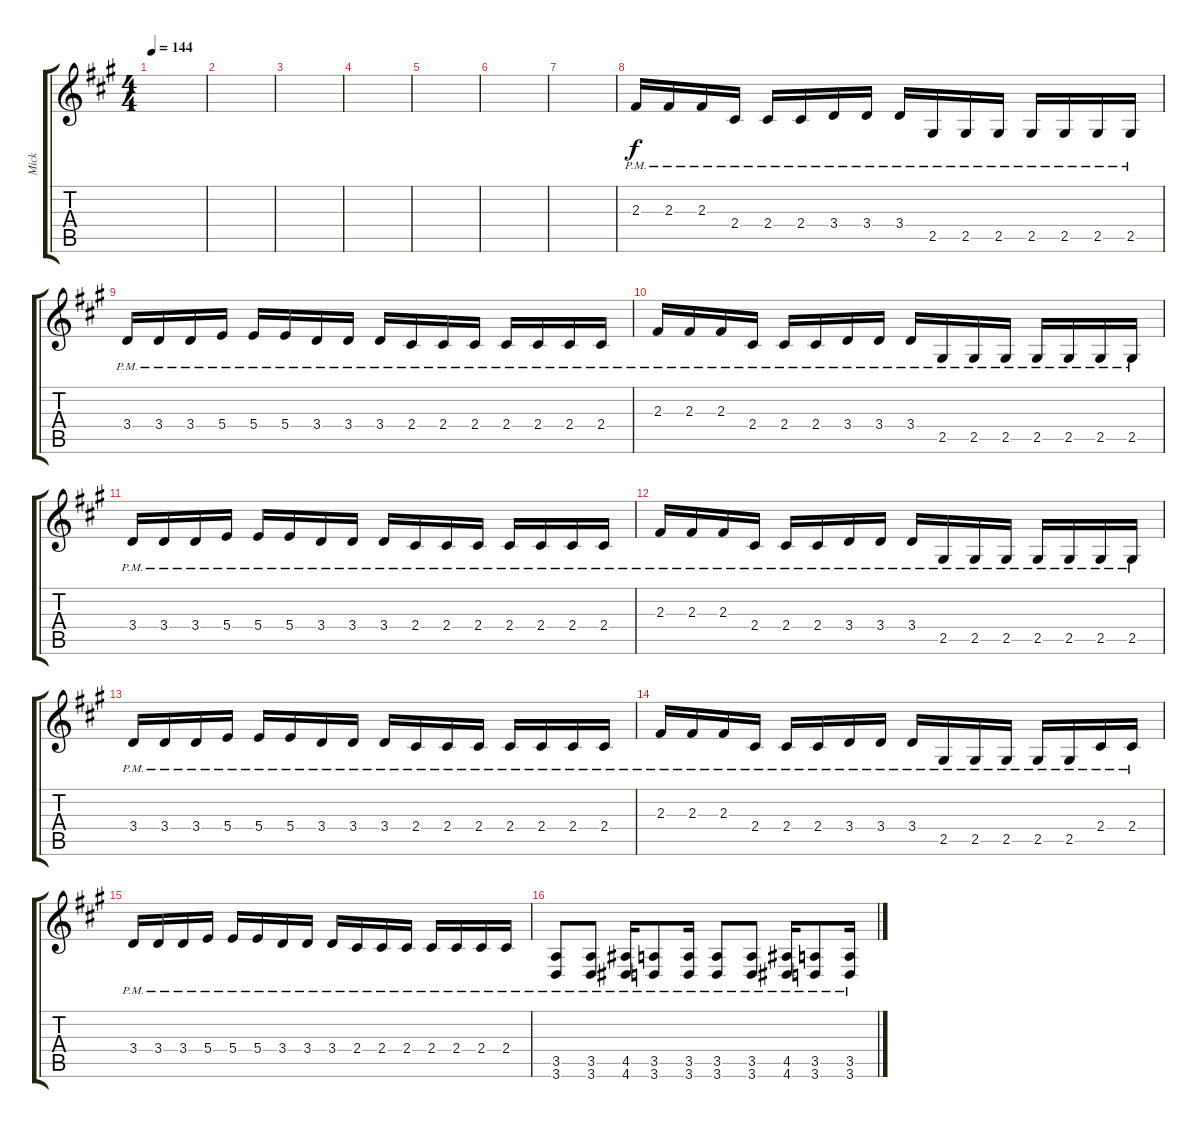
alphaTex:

\track ("Mick" "Mick") {instrument distortionguitar}
\staff {score tabs}
\tuning (Db4 Ab3 E3 B2 Gb2 B1) {hide}
\ts (4 4)
\tempo 144
\clef g2
\ks a
|
|
|
|
|
|
|
2.3{pm}.16 2.3{pm}.16 2.3{pm}.16 2.4{pm}.16 2.4{pm}.16 2.4{pm}.16 3.4{pm}.16 3.4{pm}.16 3.4{pm}.16 2.5{pm}.16 2.5{pm}.16 2.5{pm}.16 2.5{pm}.16 2.5{pm}.16 2.5{pm}.16 2.5{pm}.16 |
3.4{pm}.16 3.4{pm}.16 3.4{pm}.16 5.4{pm}.16 5.4{pm}.16 5.4{pm}.16 3.4{pm}.16 3.4{pm}.16 3.4{pm}.16 2.4{pm}.16 2.4{pm}.16 2.4{pm}.16 2.4{pm}.16 2.4{pm}.16 2.4{pm}.16 2.4{pm}.16 |
2.3{pm}.16 2.3{pm}.16 2.3{pm}.16 2.4{pm}.16 2.4{pm}.16 2.4{pm}.16 3.4{pm}.16 3.4{pm}.16 3.4{pm}.16 2.5{pm}.16 2.5{pm}.16 2.5{pm}.16 2.5{pm}.16 2.5{pm}.16 2.5{pm}.16 2.5{pm}.16 |
3.4{pm}.16 3.4{pm}.16 3.4{pm}.16 5.4{pm}.16 5.4{pm}.16 5.4{pm}.16 3.4{pm}.16 3.4{pm}.16 3.4{pm}.16 2.4{pm}.16 2.4{pm}.16 2.4{pm}.16 2.4{pm}.16 2.4{pm}.16 2.4{pm}.16 2.4{pm}.16 |
2.3{pm}.16 2.3{pm}.16 2.3{pm}.16 2.4{pm}.16 2.4{pm}.16 2.4{pm}.16 3.4{pm}.16 3.4{pm}.16 3.4{pm}.16 2.5{pm}.16 2.5{pm}.16 2.5{pm}.16 2.5{pm}.16 2.5{pm}.16 2.5{pm}.16 2.5{pm}.16 |
3.4{pm}.16 3.4{pm}.16 3.4{pm}.16 5.4{pm}.16 5.4{pm}.16 5.4{pm}.16 3.4{pm}.16 3.4{pm}.16 3.4{pm}.16 2.4{pm}.16 2.4{pm}.16 2.4{pm}.16 2.4{pm}.16 2.4{pm}.16 2.4{pm}.16 2.4{pm}.16 |
2.3{pm}.16 2.3{pm}.16 2.3{pm}.16 2.4{pm}.16 2.4{pm}.16 2.4{pm}.16 3.4{pm}.16 3.4{pm}.16 3.4{pm}.16 2.5{pm}.16 2.5{pm}.16 2.5{pm}.16 2.5{pm}.16 2.5{pm}.16 2.4{pm}.16 2.4{pm}.16 |
3.4{pm}.16 3.4{pm}.16 3.4{pm}.16 5.4{pm}.16 5.4{pm}.16 5.4{pm}.16 3.4{pm}.16 3.4{pm}.16 3.4{pm}.16 2.4{pm}.16 2.4{pm}.16 2.4{pm}.16 2.4{pm}.16 2.4{pm}.16 2.4{pm}.16 2.4{pm}.16 |
(3.5{pm} 3.6{pm}).8 (3.5{pm} 3.6{pm}).8 (4.5{pm} 4.6{pm}).16 (3.5{pm} 3.6{pm}).8 (3.5{pm} 3.6{pm}).16 (3.5{pm} 3.6{pm}).8 (3.5{pm} 3.6{pm}).8 (4.5{pm} 4.6{pm}).16 (3.5{pm} 3.6{pm}).8 (3.5{pm} 3.6{pm}).16
